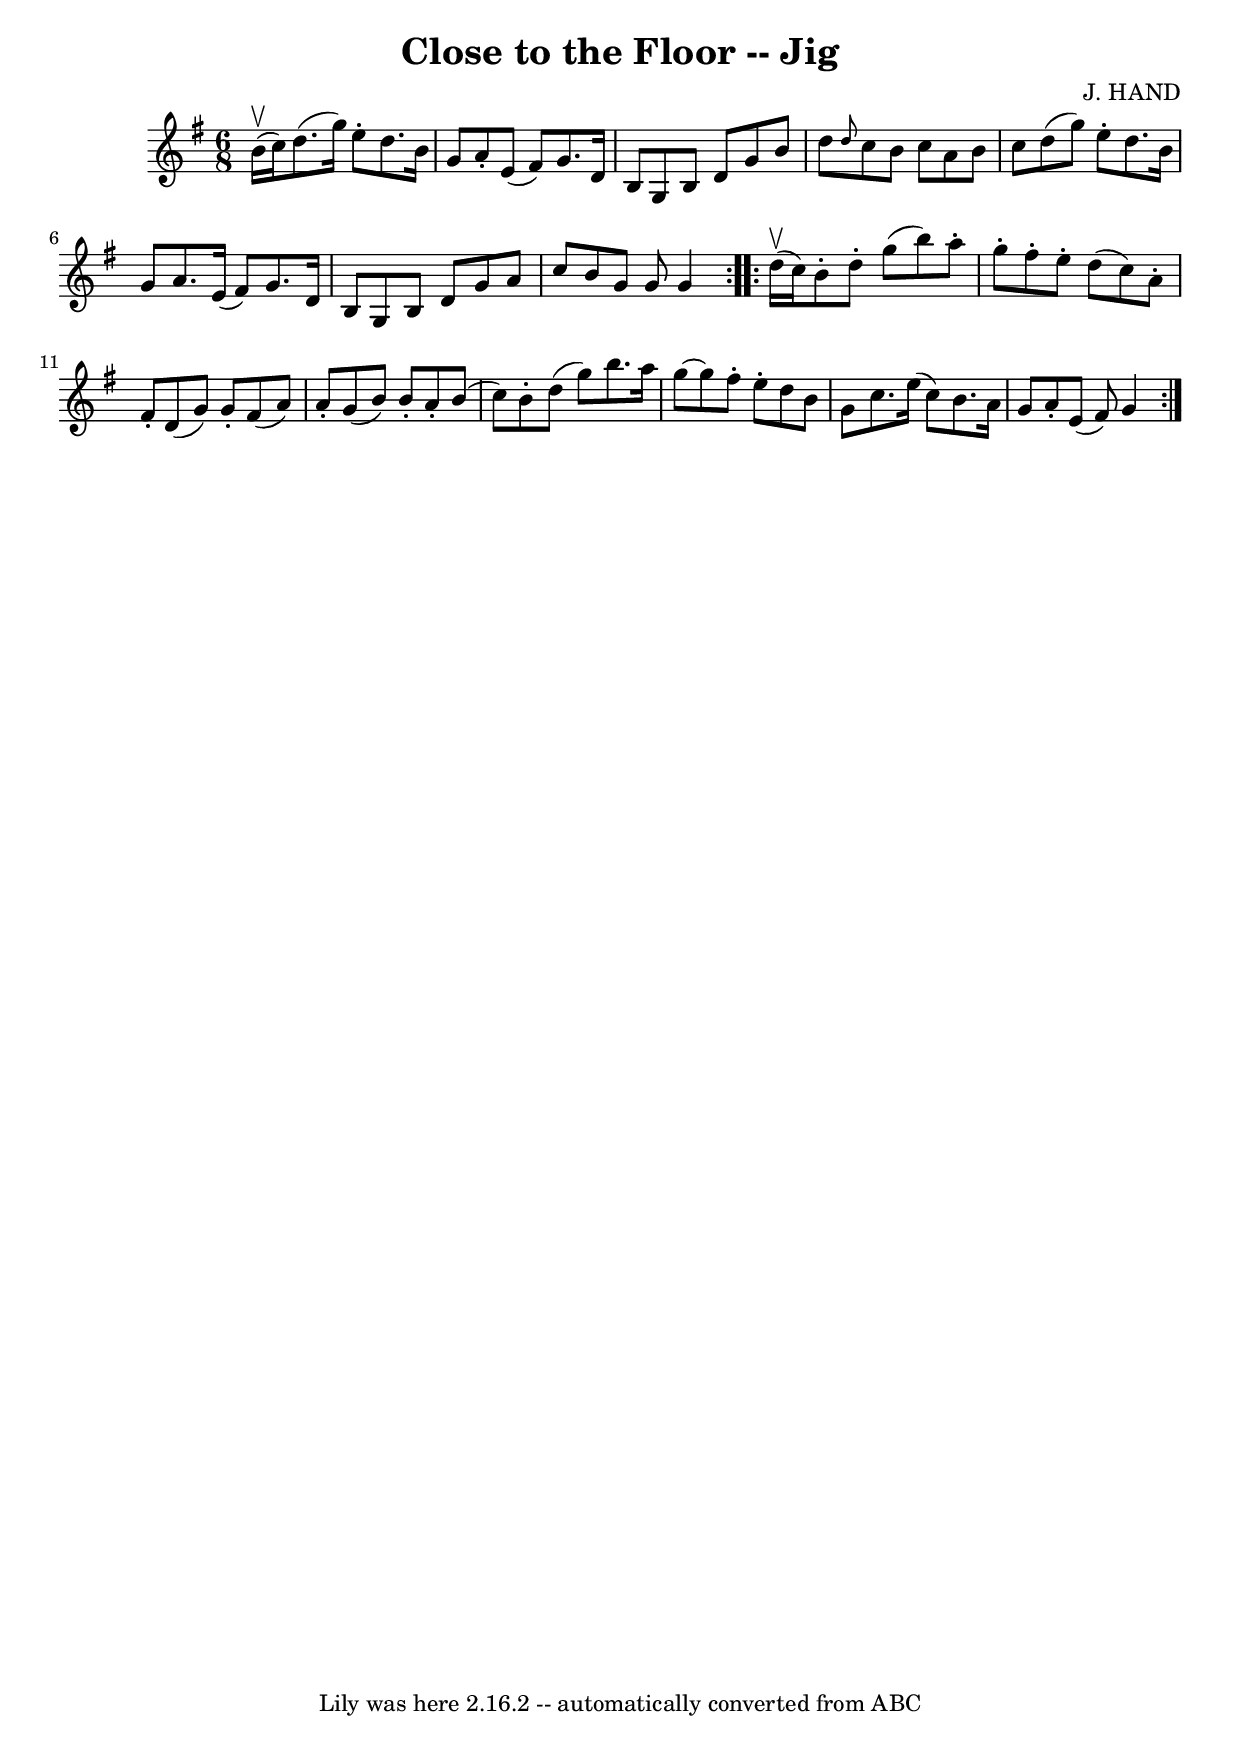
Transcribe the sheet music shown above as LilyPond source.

\version "2.16.2"
\include "Mammoth.ily"
\header {
  %% book = "Ryan's Mammoth Collection"
  composer = "J. HAND"
  crossRefNumber = "1"
  footnotes = "\\\\86 441"
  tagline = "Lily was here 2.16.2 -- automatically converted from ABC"
  title = "Close to the Floor -- Jig"

}
voicedefault =  {



  \repeat volta 2 {

    \time 6/8 
    \key g \major
    b'16^\upbow(c''16) |
    d''8. (
    g''16) e''8-. d''8. b'16 g'8    |
    a'8-. e'8 (fis'8 ) g'8. d'16 b8    |
    g8 b8 d'8 g'8 b'8 d''8     |
    \grace { d''8  
	   } c''8 b'8 c''8 a'8 b'8 c''8     |
    d''8 (g''8) e''8-. d''8. b'16 g'8    |
    
    a'8. e'16 (fis'8) g'8. d'16 b8    |
    g8 b8 d'8   
    g'8 a'8 c''8    |
    b'8 g'8 g'8 g'4  
  }     

  \repeat volta 2 {
    d''16^\upbow(c''16) |
    b'8-. d''8-.   
    g''8 (b''8) a''8-. g''8-.   |
    fis''8-. e''8-. d''8 (
    c''8) a'8-. fis'8-.   |
    d'8 (g'8) g'8-. fis'8 (
    a'8) a'8-.   |
    g'8 (b'8) b'8-. a'8-. b'8 (c''8 )   |
    b'8-. d''8 (g''8) b''8. a''16 g''8   ~     |
    g''8 fis''8-. e''8-. d''8 b'8 g'8    |
    c''8. 
    e''16 (c''8) b'8. a'16 g'8    |
    a'8-. e'8 (
    fis'8) g'4  
  }   

}

\score{
  <<

    \context Staff="default"
    {
      \voicedefault 
      
    }

  >>
  \layout {
    
  }
  \midi {
  }

}
